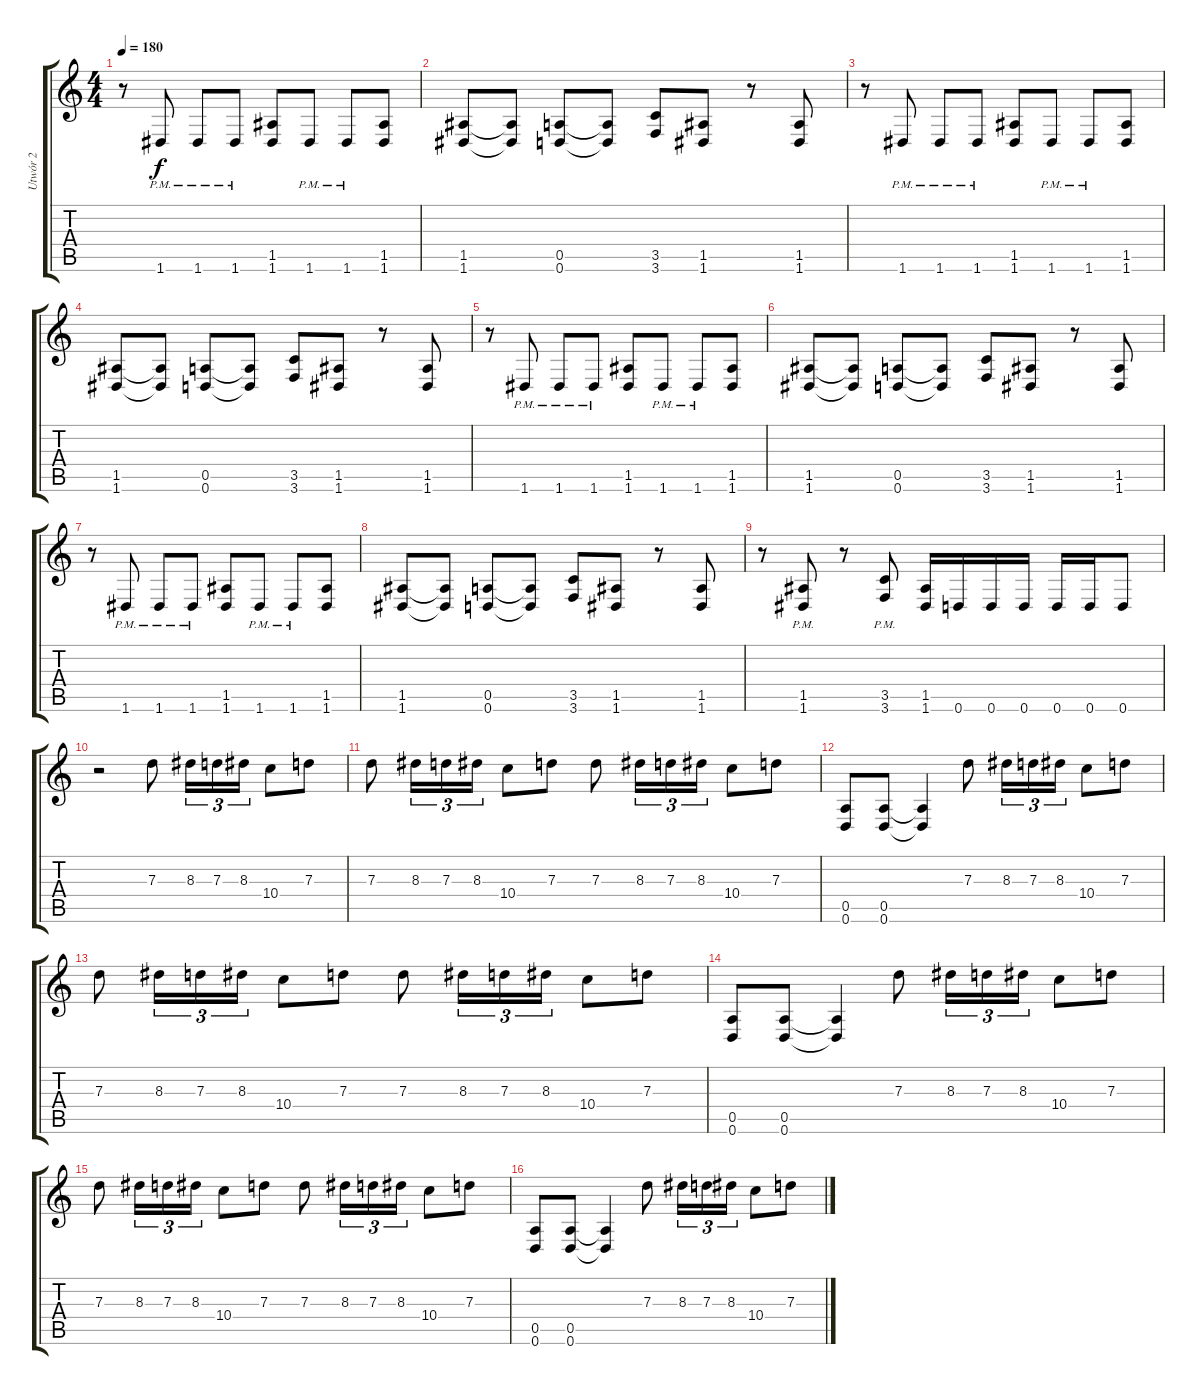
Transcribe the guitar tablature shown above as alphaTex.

\track ("Utwór 2" "Utwór 2") {instrument distortionguitar}
\staff {score tabs}
\tuning (E4 B3 G3 D3 A2 D2) {hide}
\ts (4 4)
\tempo 180
\clef g2
\ks c
r.8{dy f} 1.6{pm}.8 1.6{pm}.8 1.6{pm}.8 (1.5 1.6).8 1.6{pm}.8 1.6{pm}.8 (1.5 1.6).8 |
(1.5 1.6).8 (1.5{t} 1.6{t}).8 (0.5 0.6).8 (0.5{t} 0.6{t}).8 (3.5 3.6).8 (1.5 1.6).8 r.8 (1.5 1.6).8 |
r.8 1.6{pm}.8 1.6{pm}.8 1.6{pm}.8 (1.5 1.6).8 1.6{pm}.8 1.6{pm}.8 (1.5 1.6).8 |
(1.5 1.6).8 (1.5{t} 1.6{t}).8 (0.5 0.6).8 (0.5{t} 0.6{t}).8 (3.5 3.6).8 (1.5 1.6).8 r.8 (1.5 1.6).8 |
r.8 1.6{pm}.8 1.6{pm}.8 1.6{pm}.8 (1.5 1.6).8 1.6{pm}.8 1.6{pm}.8 (1.5 1.6).8 |
(1.5 1.6).8 (1.5{t} 1.6{t}).8 (0.5 0.6).8 (0.5{t} 0.6{t}).8 (3.5 3.6).8 (1.5 1.6).8 r.8 (1.5 1.6).8 |
r.8 1.6{pm}.8 1.6{pm}.8 1.6{pm}.8 (1.5 1.6).8 1.6{pm}.8 1.6{pm}.8 (1.5 1.6).8 |
(1.5 1.6).8 (1.5{t} 1.6{t}).8 (0.5 0.6).8 (0.5{t} 0.6{t}).8 (3.5 3.6).8 (1.5 1.6).8 r.8 (1.5 1.6).8 |
r.8 (1.5 1.6{pm}).8 r.8 (3.5 3.6{pm}).8 (1.5 1.6).16 0.6.16 0.6.16 0.6.16 0.6.16 0.6.16 0.6.8 |
r.2 7.3.8 8.3.16{tu (3 2)} 7.3.16{tu (3 2)} 8.3.16{tu (3 2)} 10.4.8 7.3.8 |
7.3.8 8.3.16{tu (3 2)} 7.3.16{tu (3 2)} 8.3.16{tu (3 2)} 10.4.8 7.3.8 7.3.8 8.3.16{tu (3 2)} 7.3.16{tu (3 2)} 8.3.16{tu (3 2)} 10.4.8 7.3.8 |
(0.5 0.6).8 (0.5 0.6).8 (0.5{t} 0.6{t}).4 7.3.8 8.3.16{tu (3 2)} 7.3.16{tu (3 2)} 8.3.16{tu (3 2)} 10.4.8 7.3.8 |
7.3.8 8.3.16{tu (3 2)} 7.3.16{tu (3 2)} 8.3.16{tu (3 2)} 10.4.8 7.3.8 7.3.8 8.3.16{tu (3 2)} 7.3.16{tu (3 2)} 8.3.16{tu (3 2)} 10.4.8 7.3.8 |
(0.5 0.6).8 (0.5 0.6).8 (0.5{t} 0.6{t}).4 7.3.8 8.3.16{tu (3 2)} 7.3.16{tu (3 2)} 8.3.16{tu (3 2)} 10.4.8 7.3.8 |
7.3.8 8.3.16{tu (3 2)} 7.3.16{tu (3 2)} 8.3.16{tu (3 2)} 10.4.8 7.3.8 7.3.8 8.3.16{tu (3 2)} 7.3.16{tu (3 2)} 8.3.16{tu (3 2)} 10.4.8 7.3.8 |
(0.5 0.6).8 (0.5 0.6).8 (0.5{t} 0.6{t}).4 7.3.8 8.3.16{tu (3 2)} 7.3.16{tu (3 2)} 8.3.16{tu (3 2)} 10.4.8 7.3.8
